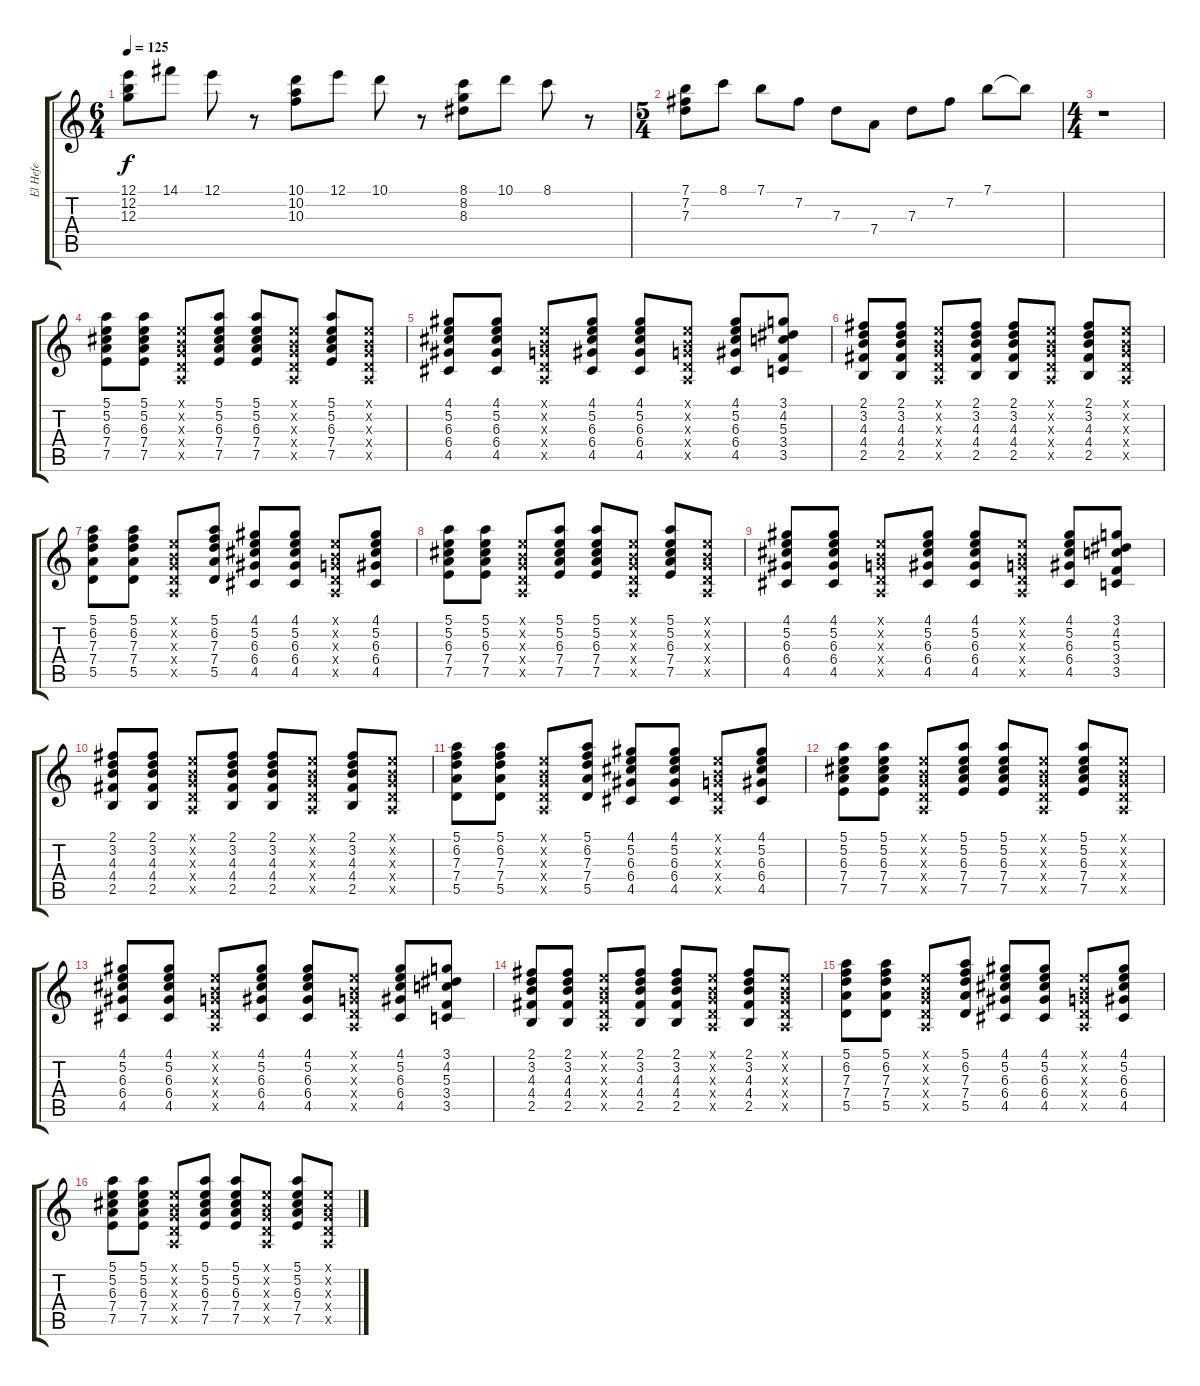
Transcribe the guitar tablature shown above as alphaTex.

\track ("El Hefe" "El Hefe") {instrument electricguitarclean}
\staff {score tabs}
\tuning (E4 B3 G3 D3 A2 E2) {hide}
\ts (6 4)
\tempo 125
\clef g2
\ks c
(12.1 12.2 12.3).8{dy f instrument electricguitarclean} 14.1.8 12.1.8 r.8 (10.1 10.2 10.3).8 12.1.8 10.1.8 r.8 (8.1 8.2 8.3).8 10.1.8 8.1.8 r.8 |
\ts (5 4)
(7.1 7.2 7.3).8 8.1.8 7.1.8 7.2.8 7.3.8 7.4.8 7.3.8 7.2.8 7.1.8 7.1{t}.8 |
\ts (4 4)
r.1 |
(5.1 5.2 6.3 7.4 7.5).8 (5.1 5.2 6.3 7.4 7.5).8 (0.1{x} 0.2{x} 0.3{x} 0.4{x} 0.5{x}).8 (5.1 5.2 6.3 7.4 7.5).8 (5.1 5.2 6.3 7.4 7.5).8 (0.1{x} 0.2{x} 0.3{x} 0.4{x} 0.5{x}).8 (5.1 5.2 6.3 7.4 7.5).8 (0.1{x} 0.2{x} 0.3{x} 0.4{x} 0.5{x}).8 |
(4.1 5.2 6.3 6.4 4.5).8 (4.1 5.2 6.3 6.4 4.5).8 (0.1{x} 0.2{x} 0.3{x} 0.4{x} 0.5{x}).8 (4.1 5.2 6.3 6.4 4.5).8 (4.1 5.2 6.3 6.4 4.5).8 (0.1{x} 0.2{x} 0.3{x} 0.4{x} 0.5{x}).8 (4.1 5.2 6.3 6.4 4.5).8 (3.1 4.2 5.3 3.4 3.5).8 |
(2.1 3.2 4.3 4.4 2.5).8 (2.1 3.2 4.3 4.4 2.5).8 (0.1{x} 0.2{x} 0.3{x} 0.4{x} 0.5{x}).8 (2.1 3.2 4.3 4.4 2.5).8 (2.1 3.2 4.3 4.4 2.5).8 (0.1{x} 0.2{x} 0.3{x} 0.4{x} 0.5{x}).8 (2.1 3.2 4.3 4.4 2.5).8 (0.1{x} 0.2{x} 0.3{x} 0.4{x} 0.5{x}).8 |
(5.1 6.2 7.3 7.4 5.5).8 (5.1 6.2 7.3 7.4 5.5).8 (0.1{x} 0.2{x} 0.3{x} 0.4{x} 0.5{x}).8 (5.1 6.2 7.3 7.4 5.5).8 (4.1 5.2 6.3 6.4 4.5).8 (4.1 5.2 6.3 6.4 4.5).8 (0.1{x} 0.2{x} 0.3{x} 0.4{x} 0.5{x}).8 (4.1 5.2 6.3 6.4 4.5).8 |
(5.1 5.2 6.3 7.4 7.5).8 (5.1 5.2 6.3 7.4 7.5).8 (0.1{x} 0.2{x} 0.3{x} 0.4{x} 0.5{x}).8 (5.1 5.2 6.3 7.4 7.5).8 (5.1 5.2 6.3 7.4 7.5).8 (0.1{x} 0.2{x} 0.3{x} 0.4{x} 0.5{x}).8 (5.1 5.2 6.3 7.4 7.5).8 (0.1{x} 0.2{x} 0.3{x} 0.4{x} 0.5{x}).8 |
(4.1 5.2 6.3 6.4 4.5).8 (4.1 5.2 6.3 6.4 4.5).8 (0.1{x} 0.2{x} 0.3{x} 0.4{x} 0.5{x}).8 (4.1 5.2 6.3 6.4 4.5).8 (4.1 5.2 6.3 6.4 4.5).8 (0.1{x} 0.2{x} 0.3{x} 0.4{x} 0.5{x}).8 (4.1 5.2 6.3 6.4 4.5).8 (3.1 4.2 5.3 3.4 3.5).8 |
(2.1 3.2 4.3 4.4 2.5).8 (2.1 3.2 4.3 4.4 2.5).8 (0.1{x} 0.2{x} 0.3{x} 0.4{x} 0.5{x}).8 (2.1 3.2 4.3 4.4 2.5).8 (2.1 3.2 4.3 4.4 2.5).8 (0.1{x} 0.2{x} 0.3{x} 0.4{x} 0.5{x}).8 (2.1 3.2 4.3 4.4 2.5).8 (0.1{x} 0.2{x} 0.3{x} 0.4{x} 0.5{x}).8 |
(5.1 6.2 7.3 7.4 5.5).8 (5.1 6.2 7.3 7.4 5.5).8 (0.1{x} 0.2{x} 0.3{x} 0.4{x} 0.5{x}).8 (5.1 6.2 7.3 7.4 5.5).8 (4.1 5.2 6.3 6.4 4.5).8 (4.1 5.2 6.3 6.4 4.5).8 (0.1{x} 0.2{x} 0.3{x} 0.4{x} 0.5{x}).8 (4.1 5.2 6.3 6.4 4.5).8 |
(5.1 5.2 6.3 7.4 7.5).8 (5.1 5.2 6.3 7.4 7.5).8 (0.1{x} 0.2{x} 0.3{x} 0.4{x} 0.5{x}).8 (5.1 5.2 6.3 7.4 7.5).8 (5.1 5.2 6.3 7.4 7.5).8 (0.1{x} 0.2{x} 0.3{x} 0.4{x} 0.5{x}).8 (5.1 5.2 6.3 7.4 7.5).8 (0.1{x} 0.2{x} 0.3{x} 0.4{x} 0.5{x}).8 |
(4.1 5.2 6.3 6.4 4.5).8 (4.1 5.2 6.3 6.4 4.5).8 (0.1{x} 0.2{x} 0.3{x} 0.4{x} 0.5{x}).8 (4.1 5.2 6.3 6.4 4.5).8 (4.1 5.2 6.3 6.4 4.5).8 (0.1{x} 0.2{x} 0.3{x} 0.4{x} 0.5{x}).8 (4.1 5.2 6.3 6.4 4.5).8 (3.1 4.2 5.3 3.4 3.5).8 |
(2.1 3.2 4.3 4.4 2.5).8 (2.1 3.2 4.3 4.4 2.5).8 (0.1{x} 0.2{x} 0.3{x} 0.4{x} 0.5{x}).8 (2.1 3.2 4.3 4.4 2.5).8 (2.1 3.2 4.3 4.4 2.5).8 (0.1{x} 0.2{x} 0.3{x} 0.4{x} 0.5{x}).8 (2.1 3.2 4.3 4.4 2.5).8 (0.1{x} 0.2{x} 0.3{x} 0.4{x} 0.5{x}).8 |
(5.1 6.2 7.3 7.4 5.5).8 (5.1 6.2 7.3 7.4 5.5).8 (0.1{x} 0.2{x} 0.3{x} 0.4{x} 0.5{x}).8 (5.1 6.2 7.3 7.4 5.5).8 (4.1 5.2 6.3 6.4 4.5).8 (4.1 5.2 6.3 6.4 4.5).8 (0.1{x} 0.2{x} 0.3{x} 0.4{x} 0.5{x}).8 (4.1 5.2 6.3 6.4 4.5).8 |
(5.1 5.2 6.3 7.4 7.5).8 (5.1 5.2 6.3 7.4 7.5).8 (0.1{x} 0.2{x} 0.3{x} 0.4{x} 0.5{x}).8 (5.1 5.2 6.3 7.4 7.5).8 (5.1 5.2 6.3 7.4 7.5).8 (0.1{x} 0.2{x} 0.3{x} 0.4{x} 0.5{x}).8 (5.1 5.2 6.3 7.4 7.5).8 (0.1{x} 0.2{x} 0.3{x} 0.4{x} 0.5{x}).8
